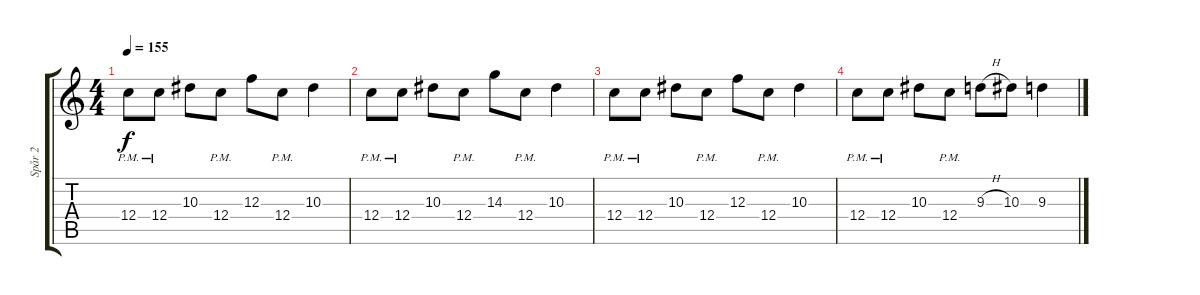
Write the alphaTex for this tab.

\track ("Spår 2" "Spår 2") {instrument distortionguitar}
\staff {score tabs}
\tuning (D4 A3 F3 C3 G2 D2) {hide}
\ts (4 4)
\tempo 155
\clef g2
\ks c
12.4{pm}.8{dy f} 12.4{pm}.8 10.3.8 12.4{pm}.8 12.3.8 12.4{pm}.8 10.3.4 |
12.4{pm}.8 12.4{pm}.8 10.3.8 12.4{pm}.8 14.3.8 12.4{pm}.8 10.3.4 |
12.4{pm}.8 12.4{pm}.8 10.3.8 12.4{pm}.8 12.3.8 12.4{pm}.8 10.3.4 |
12.4{pm}.8 12.4{pm}.8 10.3.8 12.4{pm}.8 9.3{h}.8 10.3.8 9.3.4
